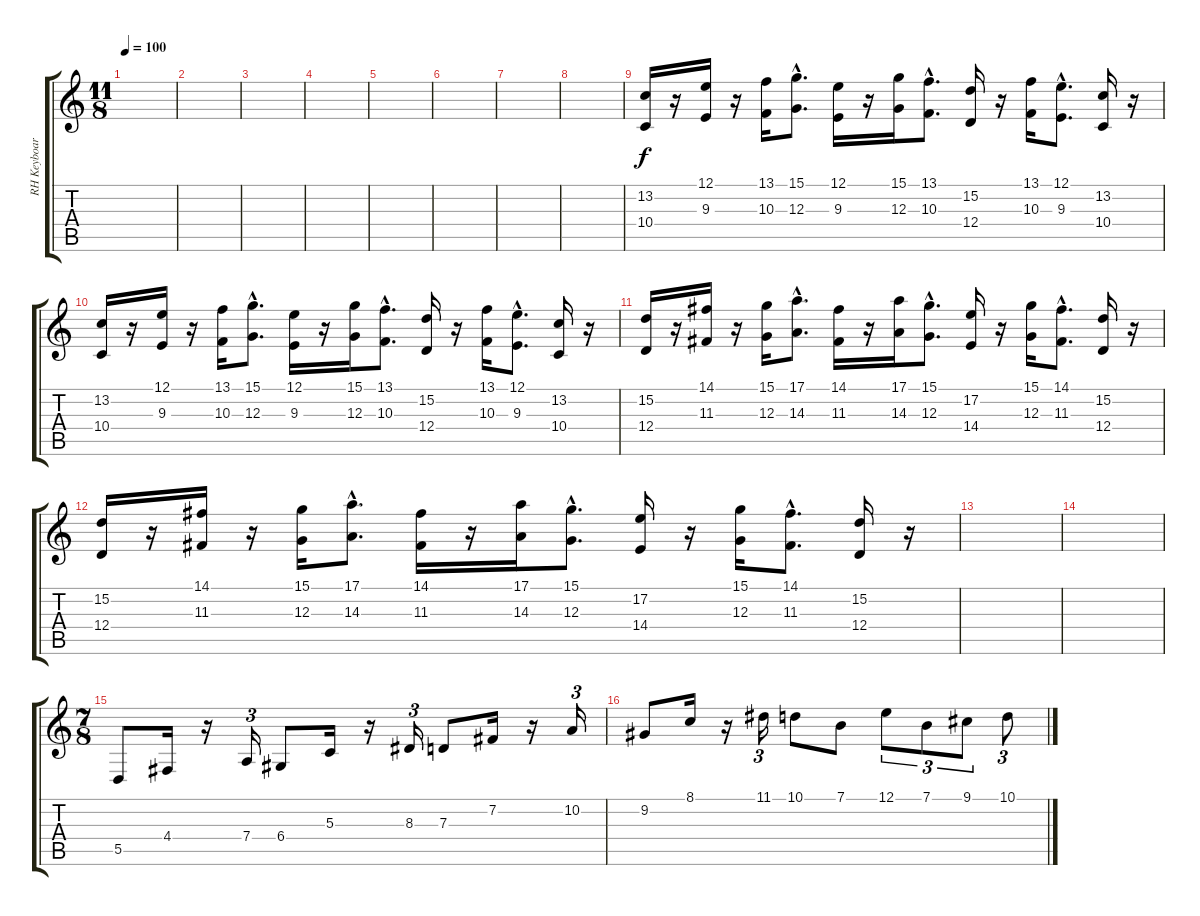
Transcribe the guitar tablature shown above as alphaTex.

\track ("RH Keyboard" "RH Keyboar") {instrument piccolo}
\staff {score tabs}
\tuning (E4 B3 G3 D3 A2 E2) {hide}
\ts (11 8)
\tempo 100
\clef g2
\ks c
|
|
|
|
|
|
|
|
(13.2 10.4).16{volume 12 instrument synthbrass2} r.16 (12.1 9.3).16 r.16 (13.1 10.3).16 (15.1{hac} 12.3{hac}).8{d} (12.1 9.3).16 r.16 (15.1 12.3).16 (13.1{hac} 10.3{hac}).8{d} (15.2 12.4).16 r.16 (13.1 10.3).16 (12.1{hac} 9.3{hac}).8{d} (13.2 10.4).16 r.16 |
(13.2 10.4).16 r.16 (12.1 9.3).16 r.16 (13.1 10.3).16 (15.1{hac} 12.3{hac}).8{d} (12.1 9.3).16 r.16 (15.1 12.3).16 (13.1{hac} 10.3{hac}).8{d} (15.2 12.4).16 r.16 (13.1 10.3).16 (12.1{hac} 9.3{hac}).8{d} (13.2 10.4).16 r.16 |
(15.2 12.4).16 r.16 (14.1 11.3).16 r.16 (15.1 12.3).16 (17.1{hac} 14.3{hac}).8{d} (14.1 11.3).16 r.16 (17.1 14.3).16 (15.1{hac} 12.3{hac}).8{d} (17.2 14.4).16 r.16 (15.1 12.3).16 (14.1{hac} 11.3{hac}).8{d} (15.2 12.4).16 r.16 |
(15.2 12.4).16 r.16 (14.1 11.3).16 r.16 (15.1 12.3).16 (17.1{hac} 14.3{hac}).8{d} (14.1 11.3).16 r.16 (17.1 14.3).16 (15.1{hac} 12.3{hac}).8{d} (17.2 14.4).16 r.16 (15.1 12.3).16 (14.1{hac} 11.3{hac}).8{d} (15.2 12.4).16 r.16 |
|
|
\ts (7 8)
5.5.8{volume 13 instrument vibraphone} 4.4.16 r.16 7.4.16{tu (3 2)} 6.4.8 5.3.16 r.16 8.3.16{tu (3 2)} 7.3.8 7.2.16 r.16 10.2.16{tu (3 2)} |
9.2.8 8.1.16 r.16 11.1.16{tu (3 2)} 10.1.8 7.1.8 12.1.8{tu (3 2)} 7.1.8{tu (3 2)} 9.1.8{tu (3 2)} 10.1.8{tu (3 2)}
